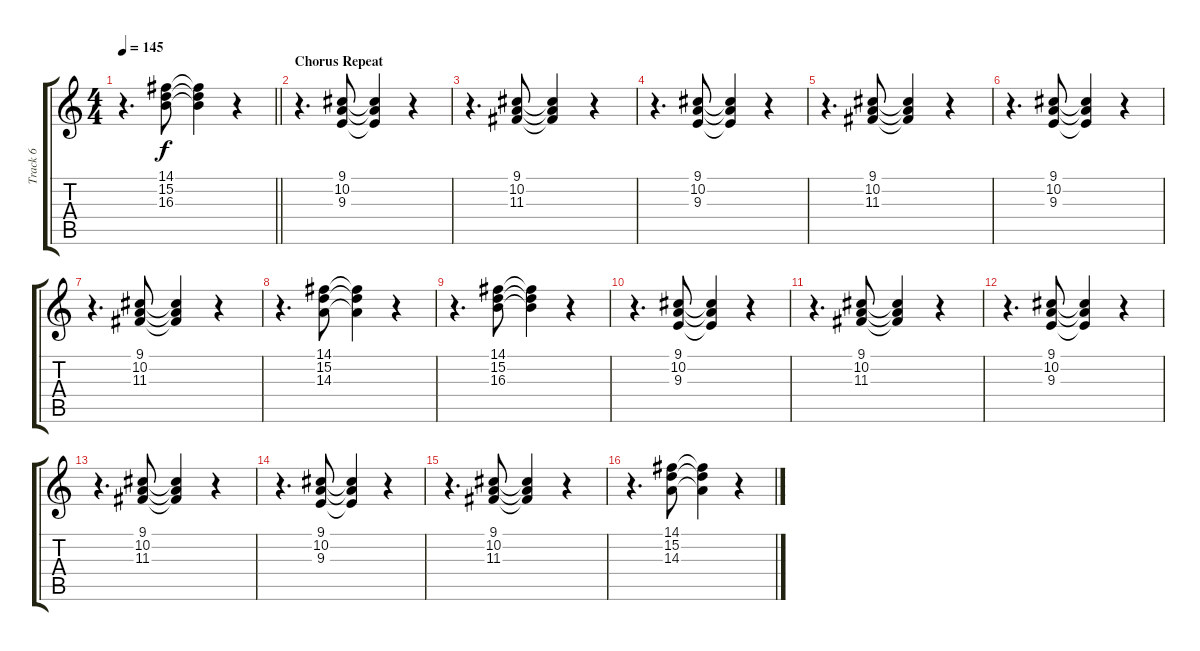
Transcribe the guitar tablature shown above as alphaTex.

\track ("Track 6" "Track 6") {instrument choiraahs}
\staff {score tabs}
\tuning (E4 B3 G3 D3 A2 E2) {hide}
\ts (4 4)
\tempo 145
\clef g2
\barLineRight lightlight
\ks c
r.4{d dy f} (14.1 15.2 16.3).8 (14.1{t} 15.2{t} 16.3{t}).4 r.4 |
\section ("" "Chorus Repeat")
r.4{d} (9.1 10.2 9.3).8 (9.1{t} 10.2{t} 9.3{t}).4 r.4 |
r.4{d} (9.1 10.2 11.3).8 (9.1{t} 10.2{t} 11.3{t}).4 r.4 |
r.4{d} (9.1 10.2 9.3).8 (9.1{t} 10.2{t} 9.3{t}).4 r.4 |
r.4{d} (9.1 10.2 11.3).8 (9.1{t} 10.2{t} 11.3{t}).4 r.4 |
r.4{d} (9.1 10.2 9.3).8 (9.1{t} 10.2{t} 9.3{t}).4 r.4 |
r.4{d} (9.1 10.2 11.3).8 (9.1{t} 10.2{t} 11.3{t}).4 r.4 |
r.4{d} (14.1 15.2 14.3).8 (14.1{t} 15.2{t} 14.3{t}).4 r.4 |
r.4{d} (14.1 15.2 16.3).8 (14.1{t} 15.2{t} 16.3{t}).4 r.4 |
r.4{d} (9.1 10.2 9.3).8 (9.1{t} 10.2{t} 9.3{t}).4 r.4 |
r.4{d} (9.1 10.2 11.3).8 (9.1{t} 10.2{t} 11.3{t}).4 r.4 |
r.4{d} (9.1 10.2 9.3).8 (9.1{t} 10.2{t} 9.3{t}).4 r.4 |
r.4{d} (9.1 10.2 11.3).8 (9.1{t} 10.2{t} 11.3{t}).4 r.4 |
r.4{d} (9.1 10.2 9.3).8 (9.1{t} 10.2{t} 9.3{t}).4 r.4 |
r.4{d} (9.1 10.2 11.3).8 (9.1{t} 10.2{t} 11.3{t}).4 r.4 |
r.4{d} (14.1 15.2 14.3).8 (14.1{t} 15.2{t} 14.3{t}).4 r.4
